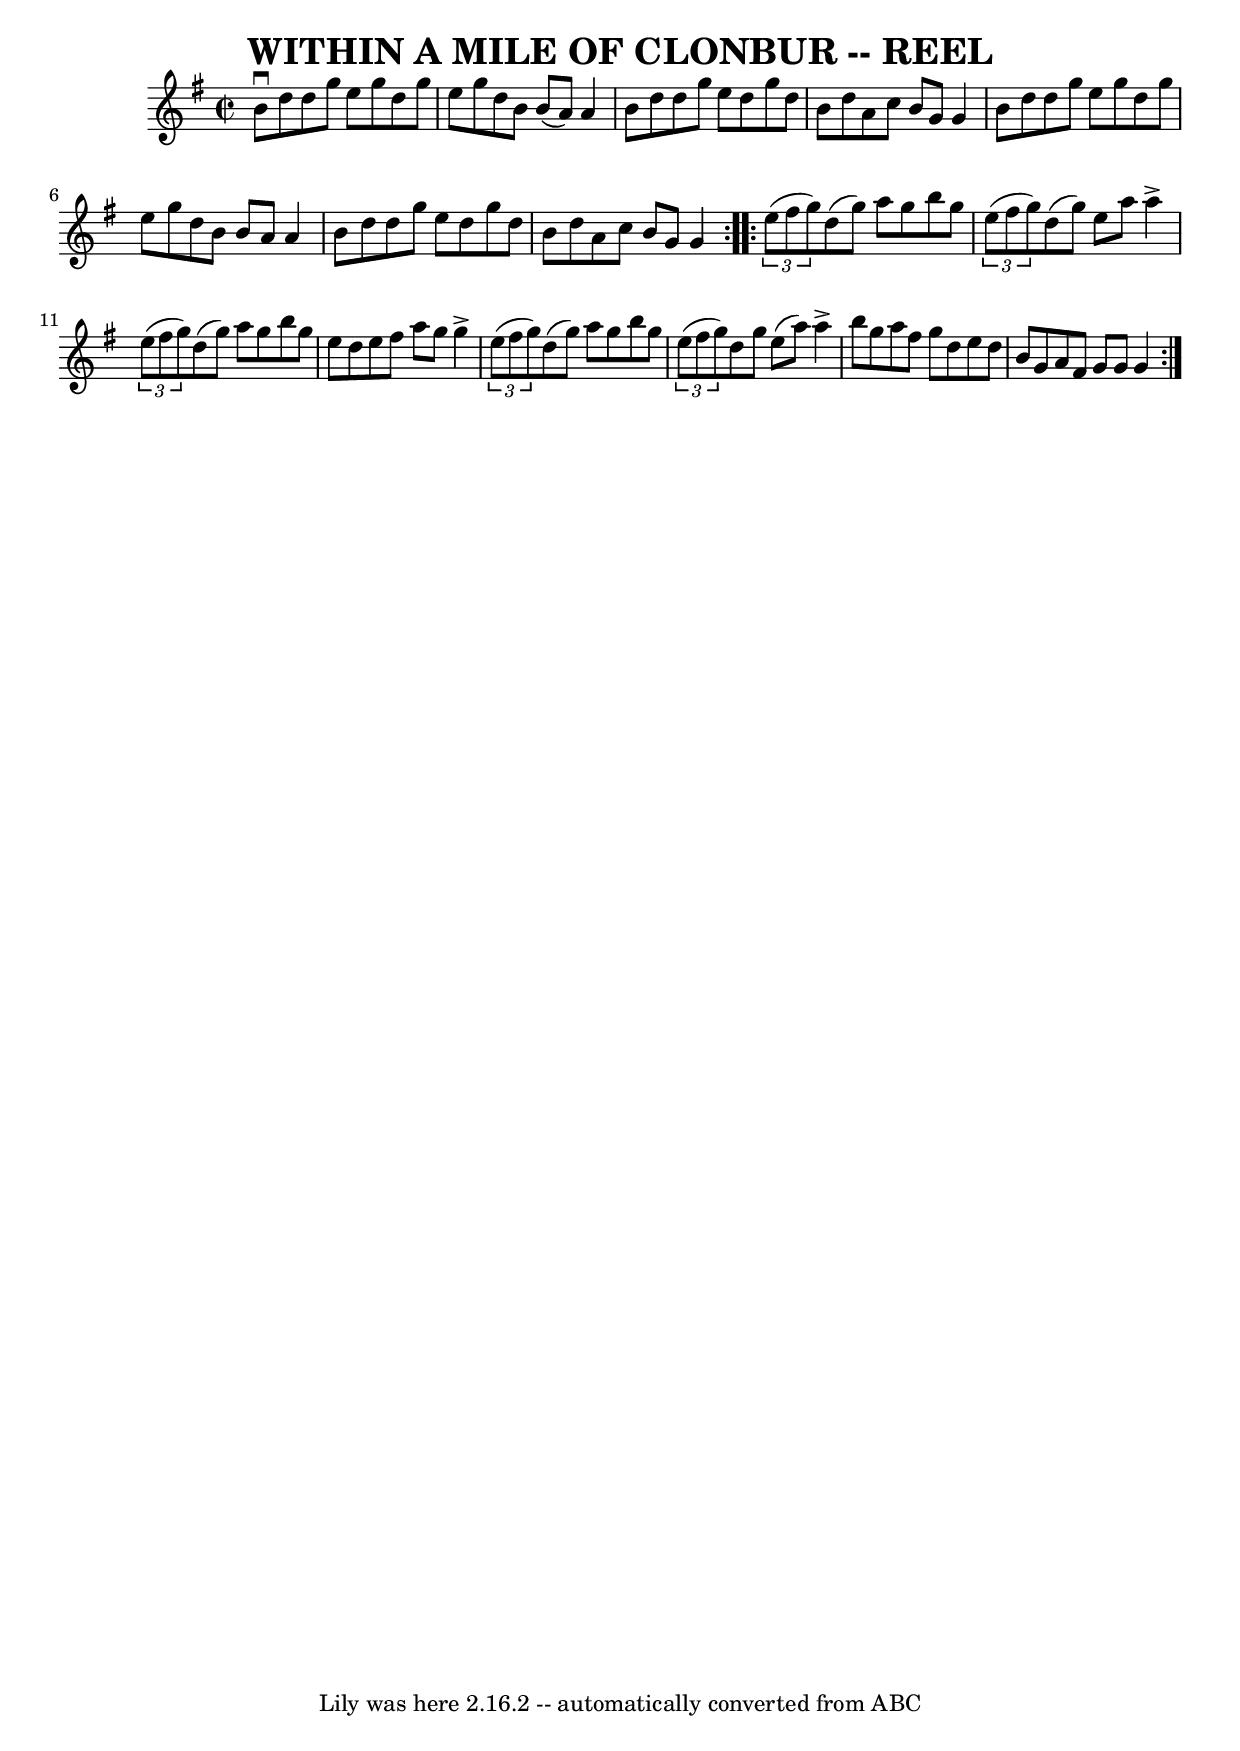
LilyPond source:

\version "2.16.2"
\include "Mammoth.ily"
\header {
  %% book = "Ryan's Mammoth Collection of Fiddle Tunes"
  crossRefNumber = "1"
  footnotes = ""
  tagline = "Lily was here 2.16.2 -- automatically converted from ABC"
  title = "WITHIN A MILE OF CLONBUR -- REEL"

}
voicedefault =  {



  \repeat volta 2 {

    \override Staff.TimeSignature #'style = #'C
    \time 2/2 
    \key g \major b'8^\downbow d''8 d''8 g''8 e''8 g''8 
    d''8 g''8    |
    e''8 g''8 d''8 b'8 b'8 (a'8)   
    a'4    |
    b'8 d''8 d''8 g''8 e''8 d''8 g''8 d''8   
    |
    b'8 d''8 a'8 c''8 b'8 g'8 g'4    |
    b'8 
    d''8 d''8 g''8 e''8 g''8 d''8 g''8    |
    e''8    
    g''8 d''8 b'8 b'8 a'8 a'4    |
    b'8 d''8 d''8    
    g''8 e''8 d''8 g''8 d''8    |
    b'8 d''8 a'8 c''8   
    b'8 g'8 g'4    
  }     
  \repeat volta 2 {
    \times 2/3 { e''8 (fis''8  
		 g''8) 
	       } d''8 (g''8) a''8 g''8 b''8 g''8    |
    
    \times 2/3 { e''8 (fis''8 g''8) 
	       } d''8 (g''8) e''8 a''8 
    a''4^\accent   |
    \times 2/3 { e''8 (fis''8 g''8) 
	       }   
    d''8 (g''8) a''8 g''8 b''8 g''8    |
    e''8 d''8    
    e''8 fis''8 a''8 g''8 g''4^\accent   |
    \times 2/3 {   
      e''8 (fis''8 g''8) 
    } d''8 (g''8) a''8 g''8 b''8    
    g''8    |
    \times 2/3 { e''8 (fis''8 g''8) 
	       } d''8 g''8  
    e''8 (a''8) a''4^\accent   |
    b''8 g''8 a''8    
    fis''8 g''8 d''8 e''8 d''8    |
    b'8 g'8 a'8 fis'8 
    g'8 g'8 g'4    
  }   

}

\score{
  <<

    \context Staff="default"
    {
      \voicedefault 
      
    }

  >>
  \layout {
    
  }
  \midi {
  }

}
